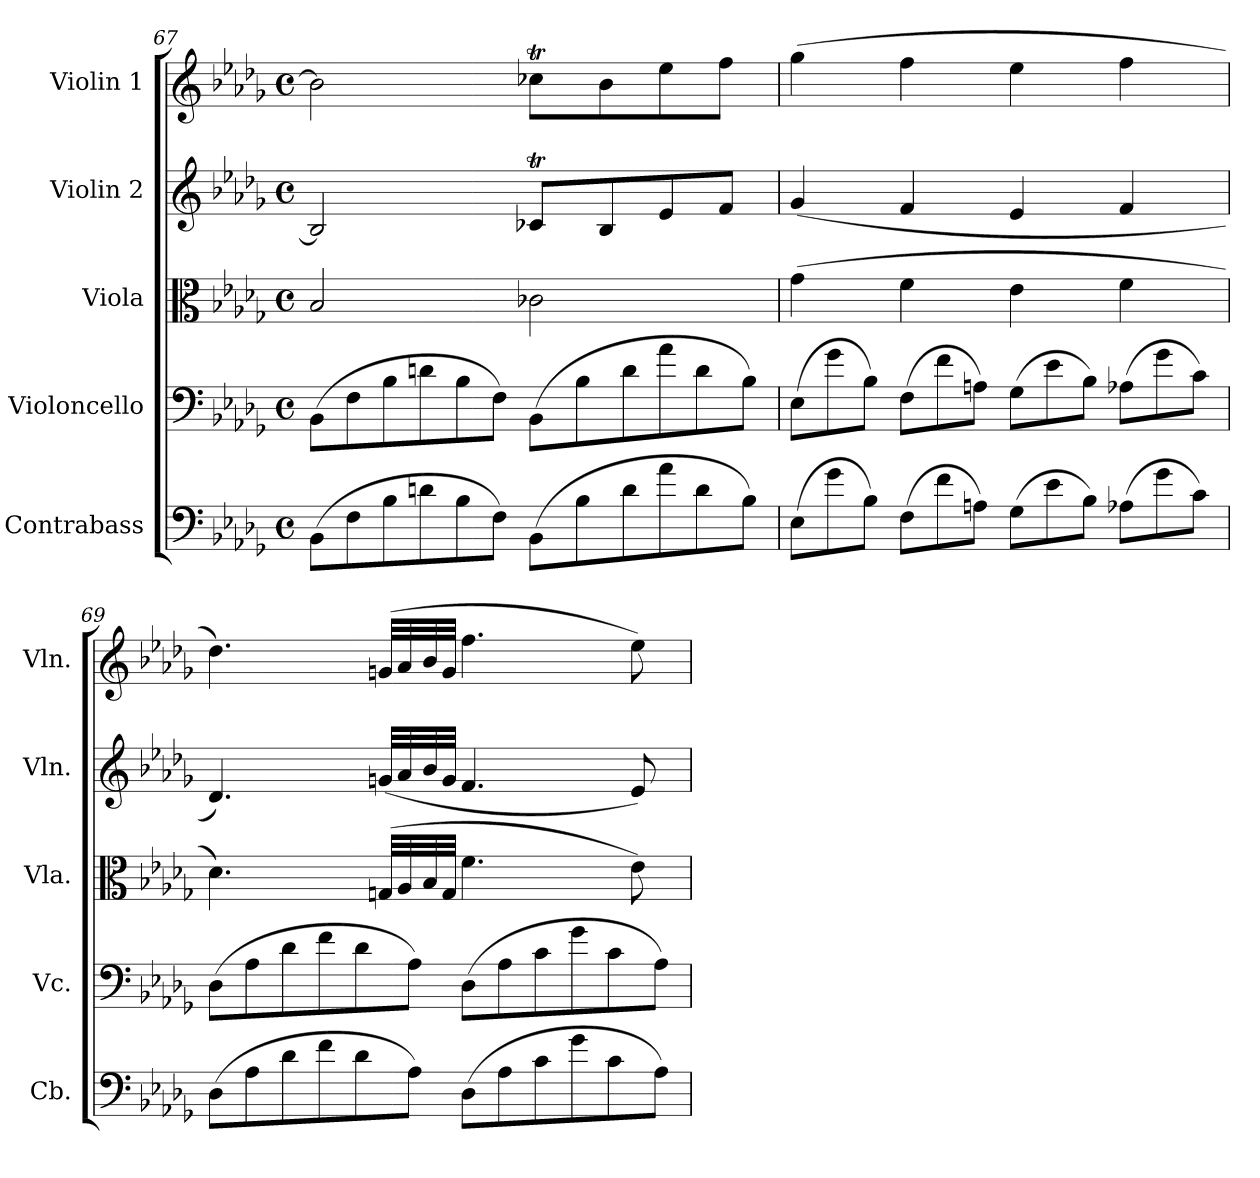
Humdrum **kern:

**kern	**kern	**kern	**kern	**kern
*part5	*part4	*part3	*part2	*part1
*staff5	*staff4	*staff3	*staff2	*staff1
*I"Contrabass	*I"Violoncello	*I"Viola	*I"Violin 2	*I"Violin 1
*I'Cb.	*I'Vc.	*I'Vla.	*I'Vln.	*I'Vln.
!!LO:LB:g=z
*clefF4	*clefF4	*clefC3	*clefG2	*clefG2
*ITrd7c12	*	*	*	*
*k[b-e-a-d-g-]	*k[b-e-a-d-g-]	*k[b-e-a-d-g-]	*k[b-e-a-d-g-]	*k[b-e-a-d-g-]
*M4/4	*M4/4	*M4/4	*M4/4	*M4/4
*met(c)	*met(c)	*met(c)	*met(c)	*met(c)
*Xtuplet	*Xtuplet	*	*	*
=67	=67	=67	=67	=67
*	*	*	*^	*^
(12BBB-\L	(12BB-\L	2B-/	2B-/]	2ryy	2b-\]	2ryy
12FF\	12F\	.	.	.	.	.
12BB-\	12B-\	.	.	.	.	.
12Dn\	12dn\	.	.	.	.	.
12BB-\	12B-\	.	.	.	.	.
12FF\J)	12F\J)	.	.	.	.	.
*	*	*	*	*Xbrackettup	*	*Xbrackettup
(12BBB-\L	(12BB-\L	2c-X\	8c-XT/L	24c-/LLyy	8cc-XT\L	24cc-\LLyy
.	.	.	.	24d-/yy	.	24dd-\yy
12BB-\	12B-\	.	.	24c-/JJyy	.	24cc-\JJyy
.	.	.	8B-/	4.ryy	8b-\	4.ryy
12D\	12d\	.	.	.	.	.
12A-\	12a-\	.	8e-/	.	8ee-\	.
12D\	12d\	.	.	.	.	.
.	.	.	8f/J	.	8ff\J	.
12BB-\J)	12B-\J)	.	.	.	.	.
*	*	*	*v	*v	*	*
*	*	*	*	*v	*v
=68	=68	=68	=68	=68
(12EE-\L	(12E-\L	(4g-\	(4g-/	(4gg-\
12G-\	12g-\	.	.	.
12BB-\J)	12B-\J)	.	.	.
(12FF\L	(12F\L	4f\	4f/	4ff\
12F\	12f\	.	.	.
12AAn\J)	12An\J)	.	.	.
(12GG-\L	(12G-\L	4e-\	4e-/	4ee-\
12E-\	12e-\	.	.	.
12BB-\J)	12B-\J)	.	.	.
(12AA-X\L	(12A-X\L	4f\	4f/	4ff\
12G-\	12g-\	.	.	.
12C\J)	12c\J)	.	.	.
!!LO:PB:g=z
=69	=69	=69	=69	=69
(12DD-\L	(12D-\L	4.d-\)	4.d-/)	4.dd-\)
12AA-\	12A-\	.	.	.
12D-\	12d-\	.	.	.
12F\	12f\	.	.	.
12D-\	12d-\	.	.	.
.	.	(32Gn/LLL	(32gn/LLL	(32gn/LLL
.	.	32A-/	32a-/	32a-/
12AA-\J)	12A-\J)	.	.	.
.	.	32B-/	32b-/	32b-/
.	.	32G/JJJ	32g/JJJ	32g/JJJ
(12DD-\L	(12D-\L	4.f\	4.f/	4.ff\
12AA-\	12A-\	.	.	.
12C\	12c\	.	.	.
12G-\	12g-\	.	.	.
12C\	12c\	.	.	.
.	.	8e-\)	8e-/)	8ee-\)
12AA-\J)	12A-\J)	.	.	.
=	=	=	=	=
*-	*-	*-	*-	*-
